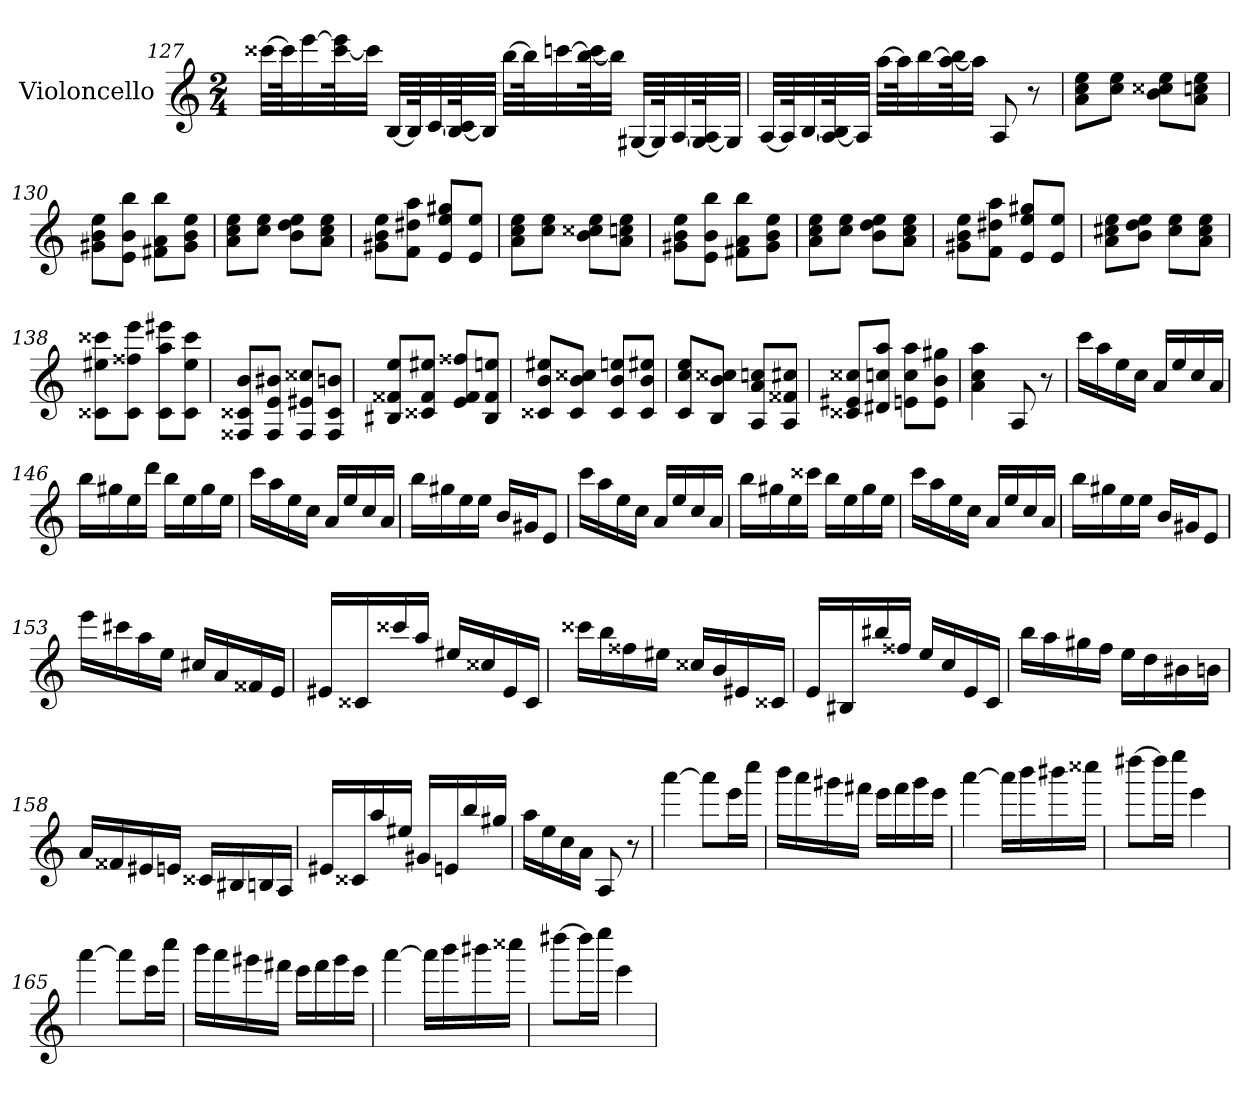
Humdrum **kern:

**kern
*part1
*staff1
*I"Violoncello
*I'Vc
*clefG2
*k[]
*C:
*M2/4
=127
[32ccc##X\LLL
64ccc##\K]
[32eee\
[64ccc##\ 64eee\]K
32ccc##\JJJ]
[32B/LLL
64B/K]
[32c/
[64B/ 64c/]K
32B/JJJ]
[32bb\LLL
64bb\K]
[32cccn\
[64bb\ 64ccc\]K
32bb\JJJ]
[32G#X/LLL
64G#/K]
[32A/
[64G#/ 64A/]K
32G#/JJJ]
!!LO:LB:g=z
=128
[32A/LLL
64A/K]
[32B/
[64A/ 64B/]K
32A/JJJ]
[32aa\LLL
64aa\K]
[32bb\
[64aa\ 64bb\]K
32aa\JJJ]
8A/
8r
=129
8a\ 8cc\ 8ee\L
8cc\ 8ee\J
8b\ 8cc##X\ 8ee\L
8a\ 8ccn\ 8ee\J
=130
8g#X\ 8b\ 8ee\L
8e\ 8b\ 8bb\J
8f#X\ 8a\ 8bb\L
8g#\ 8b\ 8ee\J
=131
8a\ 8cc\ 8ee\L
8cc\ 8ee\J
8b\ 8dd\ 8ee\L
8a\ 8cc\ 8ee\J
=132
8g#X\ 8b\ 8ee\L
8f\ 8dd#X\ 8aa\J
8e/ 8ee/ 8gg#X/L
8e/ 8ee/J
=133
8a\ 8cc\ 8ee\L
8cc\ 8ee\J
8b\ 8cc##X\ 8ee\L
8a\ 8ccn\ 8ee\J
!!LO:LB:g=z
=134
8g#X\ 8b\ 8ee\L
8e\ 8b\ 8bb\J
8f#X\ 8a\ 8bb\L
8g#\ 8b\ 8ee\J
=135
8a\ 8cc\ 8ee\L
8cc\ 8ee\J
8b\ 8dd\ 8ee\L
8a\ 8cc\ 8ee\J
=136
8g#X\ 8b\ 8ee\L
8f\ 8dd#X\ 8aa\J
8e/ 8ee/ 8gg#X/L
8e/ 8ee/J
=137
8a\ 8cc#X\ 8ee\L
8b\ 8dd\ 8ee\J
8cc#\ 8ee\L
8a\ 8cc#\ 8ee\J
=138
8c##X\ 8ee#X\ 8ccc##X\L
8c##\ 8ff##X\ 8eee\J
8c##\ 8aa\ 8eee#X\L
8c##\ 8ee#\ 8ccc##\J
=139
8F##X/ 8c##X/ 8b/L
8F##/ 8e/ 8b#X/J
8F##/ 8e#X/ 8cc##X/L
8F##/ 8c##/ 8bn/J
!!LO:LB:g=z
=140
8B#X/ 8f##X/ 8ee/L
8c##X/ 8f##/ 8ee#X/J
8e/ 8f##/ 8ff##X/L
8B#/ 8f##/ 8een/J
=141
8c##X/ 8b/ 8ee#X/L
8c##/ 8b/ 8cc##X/J
8c##/ 8b/ 8een/L
8c##/ 8b/ 8ee#X/J
=142
8c/ 8cc/ 8ee/L
8B/ 8b/ 8cc##X/J
8A/ 8a/ 8ccn/L
8A/ 8f##X/ 8cc#X/J
=143
8c##X/ 8e#X/ 8cc##X/L
8d#X/ 8ccn/ 8aa/J
8en\ 8cc\ 8aa\L
8e\ 8b\ 8gg#X\J
=144
4a\ 4cc\ 4aa\
8A/
8r
=145
16ccc\LL
16aa\
16ee\
16cc\JJ
16a/LL
16ee/
16cc/
16a/JJ
!!LO:LB:g=z
=146
16bb\LL
16gg#X\
16ee\
16ddd\JJ
16bb\LL
16ee\
16gg#\
16ee\JJ
=147
16ccc\LL
16aa\
16ee\
16cc\JJ
16a/LL
16ee/
16cc/
16a/JJ
=148
16bb\LL
16gg#X\
16ee\
16ee\JJ
16b/LL
16g#X/J
8e/J
=149
16ccc\LL
16aa\
16ee\
16cc\JJ
16a/LL
16ee/
16cc/
16a/JJ
=150
16bb\LL
16gg#X\
16ee\
16ccc##X\JJ
16bb\LL
16ee\
16gg#\
16ee\JJ
!!LO:LB:g=z
=151
16ccc\LL
16aa\
16ee\
16cc\JJ
16a/LL
16ee/
16cc/
16a/JJ
=152
16bb\LL
16gg#X\
16ee\
16ee\JJ
16b/LL
16g#X/J
8e/J
=153
16eee\LL
16ccc#X\
16aa\
16ee\JJ
16cc#X/LL
16a/
16f##X/
16e/JJ
=154
16e#X/LL
16c##X/
16ccc##X/
16aa/JJ
16ee#X/LL
16cc##X/
16e#/
16c##/JJ
!!LO:LB:g=z
=155
16ccc##X\LL
16bb\
16ff##X\
16ee#X\JJ
16cc##X/LL
16b/
16e#X/
16c##X/JJ
=156
16e/LL
16B#X/
16bb#X/
16ff##X/JJ
16ee/LL
16cc/
16e/
16c/JJ
=157
16bb\LL
16aa\
16gg#X\
16ff\JJ
16ee\LL
16dd\
16b#X\
16bn\JJ
=158
16a/LL
16f##X/
16e#X/
16en/JJ
16c##X/LL
16B#X/
16Bn/
16A/JJ
!!LO:LB:g=z
=159
16e#X/LL
16c##X/
16aa/
16ee#X/JJ
16g#X/LL
16en/
16bb/
16gg#X/JJ
=160
16aa\LL
16ee\
16cc\
16a\JJ
8A/
8r
=161
[4aaa\
8aaa\L]
16eee\L
16cccc\JJ
=162
16bbb\LL
16aaa\
16ggg#X\
16fff#X\JJ
16eee\LL
16fff#\
16ggg#\
16eee\JJ
=163
[4aaa\
16aaa\LL]
16bbb\
16bbb#X\
16cccc##X\JJ
=164
[8dddd#X\L
16dddd#\L]
16eeee\JJ
4eee\
!!LO:PB:g=z
=165
[4aaa\
8aaa\L]
16eee\L
16cccc\JJ
=166
16bbb\LL
16aaa\
16ggg#X\
16fff#X\JJ
16eee\LL
16fff#\
16ggg#\
16eee\JJ
=167
[4aaa\
16aaa\LL]
16bbb\
16bbb#X\
16cccc##X\JJ
=168
[8dddd#X\L
16dddd#\L]
16eeee\JJ
4eee\
=
*-
